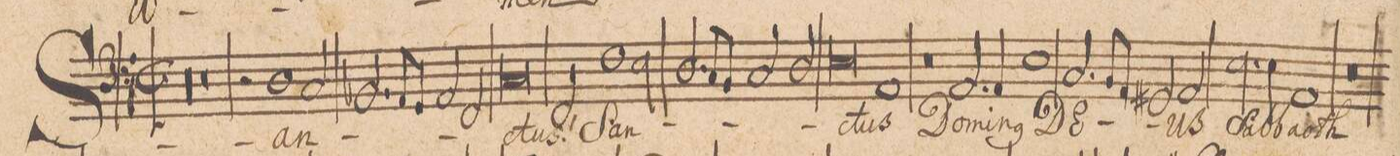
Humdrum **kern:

**kern	**text
*I"BASSVS.	*
*clefF4	*
*k[]	*
*met(c|)	*
*M2/1	*
00r	.
=2-	=2-
=3-	=3-
0r	.
=4-	=4-
2r	.
1D\	San-
2C/	.
=5-	=5-
2.BB-X/	.
8AA/L	.
8GG/J	.
2AA/	.
2FF/	.
=6-	=6-
0C/	.
=7-	=7-
2FF,</	-ctus.
1F\	San-
*2\right	*
2E\	.
=8-	=8-
2.D/	.
8C/L	.
8BBny/J	.
2C/	.
2D/	.
=9-	=9-
0E\	.
=10-	=10-
1AA/	-ctus
0r	.
=11-	=11-
2.AA/	Do-
4AA/	-mi-
=12-	=12-
1E\	-n(us)
2.C/	DE-
8BB/L	.
8AA/J	.
=13-	=13-
2GG#X/	.
2AA/	-US
2.E\	Sab-
4E\	-ba-
=14-	=14-
1AA/	-oth
0r	.
=15-	=15-
*-	*-
